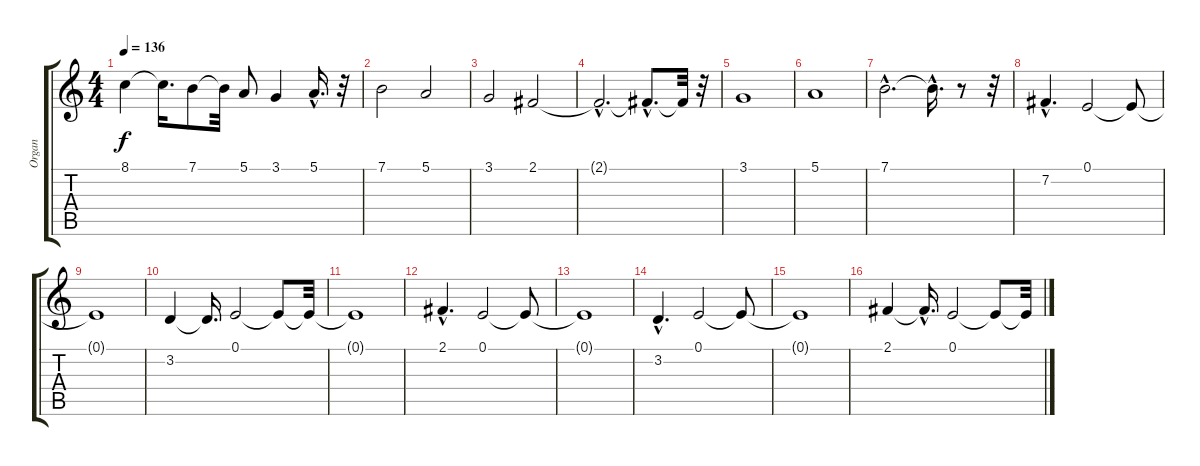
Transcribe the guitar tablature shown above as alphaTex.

\track ("Organ" "Organ") {instrument stringensemble2}
\staff {score tabs}
\tuning (E4 B3 G3 D3 A2 E2) {hide}
\ts (4 4)
\tempo 136
\clef g2
\ks c
8.1.4{dy f} 8.1{t}.16{d} 7.1.8 7.1{t}.32 5.1.8 3.1.4 5.1{hac}.16{d} r.32 |
7.1.2 5.1.2 |
3.1.2 2.1.2 |
2.1{hac t}.2{d} 2.1{hac t}.8{d} 2.1{t}.32 r.32 |
3.1.1 |
5.1.1 |
7.1{hac}.2{d} 7.1{hac t}.16{d} r.8 r.32 |
7.2{hac}.4{d} 0.1.2 0.1{t}.8 |
0.1{t}.1 |
3.2.4 3.2{t}.16{d} 0.1.2 0.1{t}.8 0.1{t}.32 |
0.1{t}.1 |
2.1{hac}.4{d} 0.1.2 0.1{t}.8 |
0.1{t}.1 |
3.2{hac}.4{d} 0.1.2 0.1{t}.8 |
0.1{t}.1 |
2.1.4 2.1{hac t}.16{d} 0.1.2 0.1{t}.8 0.1{t}.32
